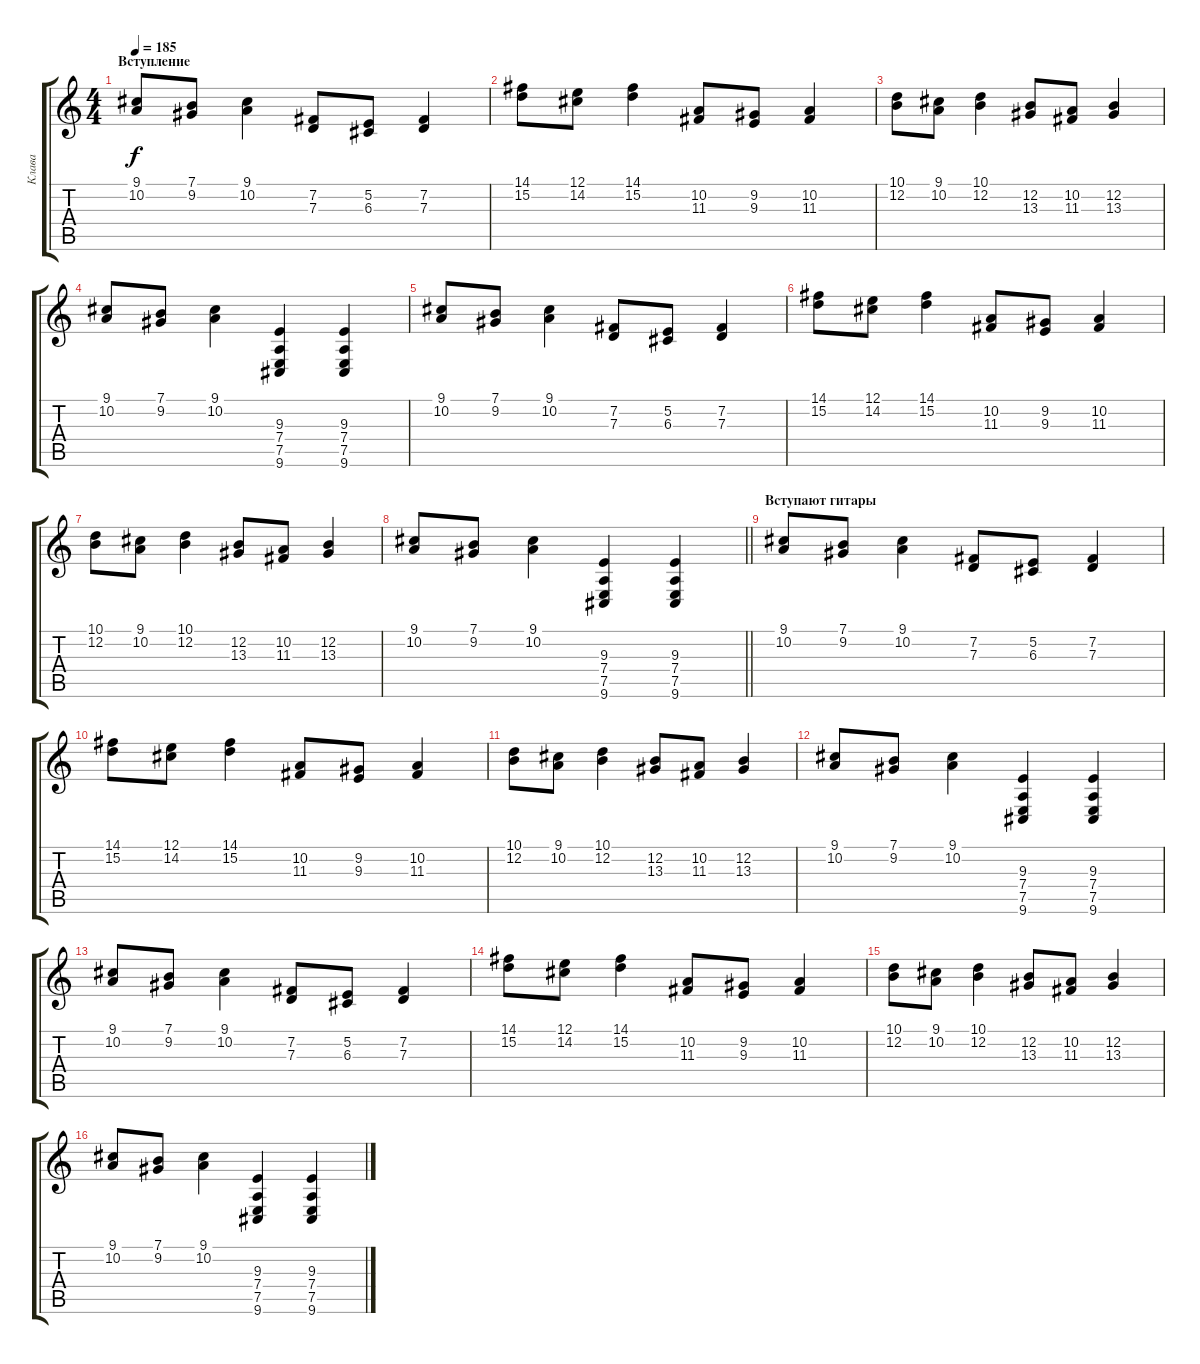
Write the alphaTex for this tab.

\track ("Клава" "Клава") {instrument stringensemble1}
\staff {score tabs}
\tuning (E4 B3 G3 D3 A2 E2) {hide}
\ts (4 4)
\section ("" "Вступление")
\tempo 185
\clef g2
\ks c
(9.1 10.2).8{dy f instrument stringensemble1} (7.1 9.2).8 (9.1 10.2).4 (7.2 7.3).8 (5.2 6.3).8 (7.2 7.3).4 |
(14.1 15.2).8 (12.1 14.2).8 (14.1 15.2).4 (10.2 11.3).8 (9.2 9.3).8 (10.2 11.3).4 |
(10.1 12.2).8 (9.1 10.2).8 (10.1 12.2).4 (12.2 13.3).8 (10.2 11.3).8 (12.2 13.3).4 |
(9.1 10.2).8 (7.1 9.2).8 (9.1 10.2).4 (9.3 7.4 7.5 9.6).4 (9.3 7.4 7.5 9.6).4 |
(9.1 10.2).8 (7.1 9.2).8 (9.1 10.2).4 (7.2 7.3).8 (5.2 6.3).8 (7.2 7.3).4 |
(14.1 15.2).8 (12.1 14.2).8 (14.1 15.2).4 (10.2 11.3).8 (9.2 9.3).8 (10.2 11.3).4 |
(10.1 12.2).8 (9.1 10.2).8 (10.1 12.2).4 (12.2 13.3).8 (10.2 11.3).8 (12.2 13.3).4 |
\barLineRight lightlight
(9.1 10.2).8 (7.1 9.2).8 (9.1 10.2).4 (9.3 7.4 7.5 9.6).4 (9.3 7.4 7.5 9.6).4 |
\section ("" "Вступают гитары")
(9.1 10.2).8 (7.1 9.2).8 (9.1 10.2).4 (7.2 7.3).8 (5.2 6.3).8 (7.2 7.3).4 |
(14.1 15.2).8 (12.1 14.2).8 (14.1 15.2).4 (10.2 11.3).8 (9.2 9.3).8 (10.2 11.3).4 |
(10.1 12.2).8 (9.1 10.2).8 (10.1 12.2).4 (12.2 13.3).8 (10.2 11.3).8 (12.2 13.3).4 |
(9.1 10.2).8 (7.1 9.2).8 (9.1 10.2).4 (9.3 7.4 7.5 9.6).4 (9.3 7.4 7.5 9.6).4 |
(9.1 10.2).8 (7.1 9.2).8 (9.1 10.2).4 (7.2 7.3).8 (5.2 6.3).8 (7.2 7.3).4 |
(14.1 15.2).8 (12.1 14.2).8 (14.1 15.2).4 (10.2 11.3).8 (9.2 9.3).8 (10.2 11.3).4 |
(10.1 12.2).8 (9.1 10.2).8 (10.1 12.2).4 (12.2 13.3).8 (10.2 11.3).8 (12.2 13.3).4 |
(9.1 10.2).8 (7.1 9.2).8 (9.1 10.2).4 (9.3 7.4 7.5 9.6).4 (9.3 7.4 7.5 9.6).4
